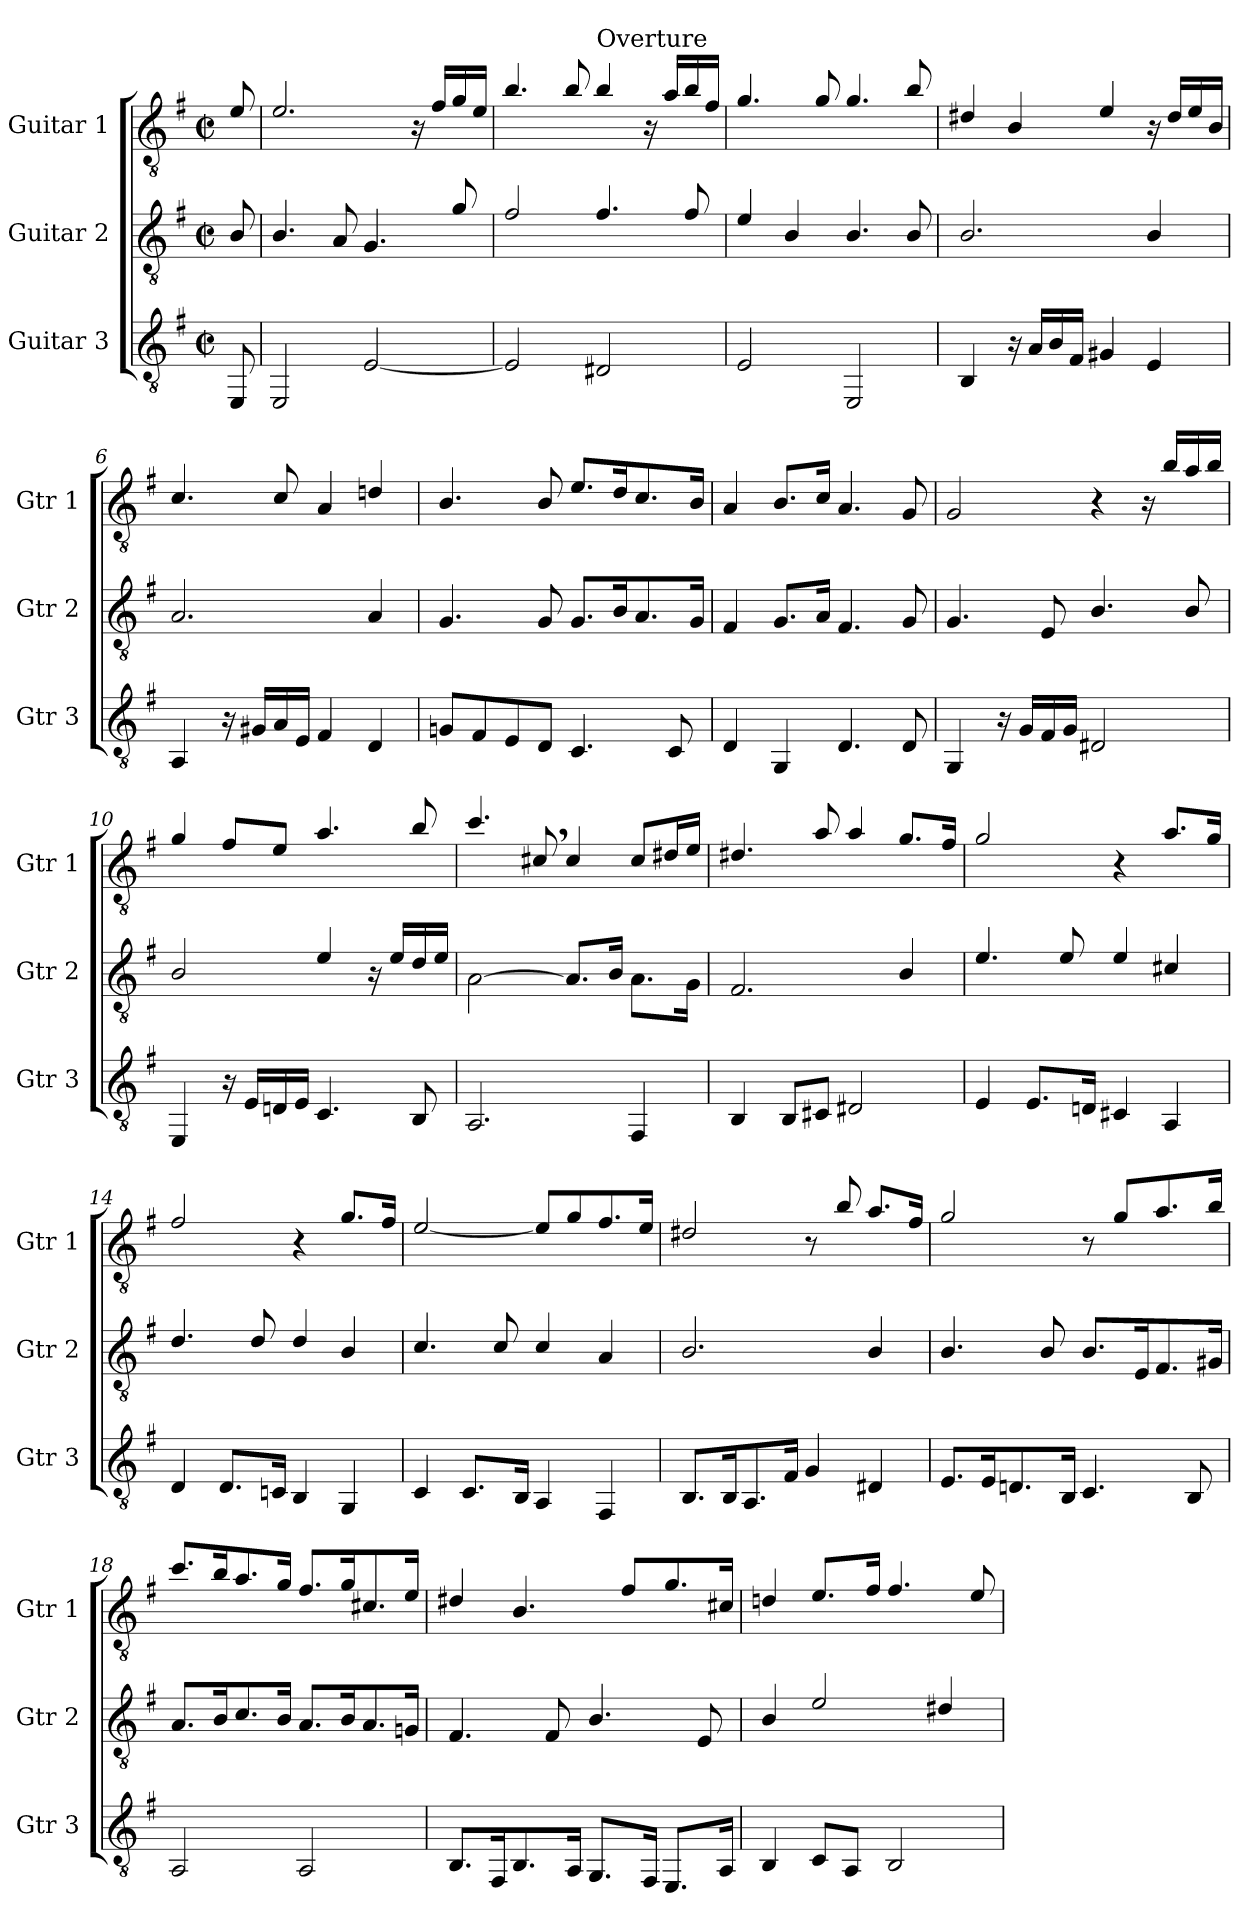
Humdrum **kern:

**kern	**kern	**kern
*part3	*part2	*part1
*staff3	*staff2	*staff1
*I"Guitar 3	*I"Guitar 2	*I"Guitar 1
*I'Gtr 3	*I'Gtr 2	*I'Gtr 1
!!LO:PB:g=z
*clefGv2	*clefGv2	*clefGv2
*ITrd7c12	*ITrd7c12	*ITrd7c12
*k[f#]	*k[f#]	*k[f#]
*e:	*e:	*e:
*M2/2	*M2/2	*M2/2
*met(c|)	*met(c|)	*met(c|)
*MM84	*MM84	*MM84
=1	=1	=1
8EEEi/	8BBi/	8Ei/
=2	=2	=2
2EEEi/	4.BBi/	2.Ei/
.	8AAi/	.
[<2EEi/	4.GGi/	.
.	.	16r
.	.	16F#i/LL
.	8Gi/	16Gi/
.	.	16Ei/JJ
=3	=3	=3
2EEi/]	2F#i/	4.Bi/
.	.	8Bi/
!	!	!LO:TX:a:t=Overture
2DD#Xi/	4.F#i/	4Bi/
.	.	16r
.	.	16Ai/LL
.	8F#i/	16Bi/
.	.	16F#i/JJ
=4	=4	=4
2EEi/	4Ei/	4.Gi/
.	4BBi/	.
.	.	8Gi/
2EEEi/	4.BBi/	4.Gi/
.	8BBi/	8Bi/
=5	=5	=5
4BBBi/	2.BBi/	4D#Xi/
16r	.	4BBi/
16AAi/LL	.	.
16BBi/	.	.
16FF#i/JJ	.	.
4GG#Xi/	.	4Ei/
4EEi/	4BBi/	16r
.	.	16D#i/LL
.	.	16Ei/
.	.	16BBi/JJ
=6	=6	=6
4AAAi/	2.AAi/	4.Ci/
16r	.	.
16GG#Xi/LL	.	.
16AAi/	.	8Ci/
16EEi/JJ	.	.
4FF#i/	.	4AAi/
4DDi/	4AAi/	4Dni/
!!LO:LB:g=z
=7	=7	=7
8GGni/L	4.GGi/	4.BBi/
8FF#i/	.	.
8EEi/	.	.
8DDi/J	8GGi/	8BBi/
4.CCi/	8.GGi/L	8.Ei/L
.	16BBi/K	16Di/K
.	8.AAi/	8.Ci/
8CCi/	.	.
.	16GGi/Jk	16BBi/Jk
=8	=8	=8
4DDi/	4FF#i/	4AAi/
4GGGi/	8.GGi/L	8.BBi/L
.	16AAi/Jk	16Ci/Jk
4.DDi/	4.FF#i/	4.AAi/
8DDi/	8GGi/	8GGi/
=9	=9	=9
4GGGi/	4.GGi/	2GGi/
16r	.	.
16GGi/LL	.	.
16FF#i/	8EEi/	.
16GGi/JJ	.	.
2DD#Xi/	4.BBi/	4r
.	.	16r
.	.	16Bi/LL
.	8BBi/	16Ai/
.	.	16Bi/JJ
=10	=10	=10
4EEEi/	2BBi/	4Gi/
16r	.	8F#i/L
16EEi/LL	.	.
16DDni/	.	8Ei/J
16EEi/JJ	.	.
4.CCi/	4Ei/	4.Ai/
.	16r	.
.	16Ei/LL	.
8BBBi/	16Di/	8Bi/
.	16Ei/JJ	.
=11	=11	=11
2.AAAi/	[<2AAi\	4.ci/
.	.	8C#X,i/
.	8.AAi/L]	4C#i/
.	16BBi/Jk	.
4FFF#i/	8.AAi\L	8C#i/L
.	.	16D#Xi/L
.	16GGi\Jk	16Ei/JJ
=12	=12	=12
4BBBi/	2.FF#i/	4.D#Xi/
8BBBi/L	.	.
8CC#Xi/J	.	8Ai/
2DD#Xi/	.	4Ai/
.	4BBi/	8.Gi/L
.	.	16F#i/Jk
!!LO:LB:g=z
=13	=13	=13
4EEi/	4.Ei/	2Gi/
8.EEi/L	.	.
.	8Ei/	.
16DDni/Jk	.	.
4CC#Xi/	4Ei/	4r
4AAAi/	4C#Xi/	8.Ai/L
.	.	16Gi/Jk
=14	=14	=14
4DDi/	4.Di/	2F#i/
8.DDi/L	.	.
.	8Di/	.
16CCni/Jk	.	.
4BBBi/	4Di/	4r
4GGGi/	4BBi/	8.Gi/L
.	.	16F#i/Jk
=15	=15	=15
4CCi/	4.Ci/	[>2Ei/
8.CCi/L	.	.
.	8Ci/	.
16BBBi/Jk	.	.
4AAAi/	4Ci/	8Ei/L]
.	.	8Gi/
4FFF#i/	4AAi/	8.F#i/
.	.	16Ei/Jk
=16	=16	=16
8.BBBi/L	2.BBi/	2D#Xi/
16BBBi/K	.	.
8.AAAi/	.	.
16FF#i/Jk	.	.
4GGi/	.	8r
.	.	8Bi/
4DD#Xi/	4BBi/	8.Ai/L
.	.	16F#i/Jk
=17	=17	=17
8.EEi/L	4.BBi/	2Gi/
16EEi/K	.	.
8.DDni/	.	.
.	8BBi/	.
16BBBi/Jk	.	.
4.CCi/	8.BBi/L	8r
.	.	8Gi/L
.	16EEi/K	.
.	8.FF#i/	8.Ai/
8BBBi/	.	.
.	16GG#Xi/Jk	16Bi/Jk
!!LO:LB:g=z
=18	=18	=18
2AAAi/	8.AAi/L	8.ci/L
.	16BBi/K	16Bi/K
.	8.Ci/	8.Ai/
.	16BBi/Jk	16Gi/Jk
2AAAi/	8.AAi/L	8.F#i/L
.	16BBi/K	16Gi/K
.	8.AAi/	8.C#Xi/
.	16GGni/Jk	16Ei/Jk
=19	=19	=19
8.BBBi/L	4.FF#i/	4D#Xi/
16FFF#i/K	.	.
8.BBBi/	.	4.BBi/
.	8FF#i/	.
16AAAi/Jk	.	.
8.GGGi/L	4.BBi/	.
.	.	8F#i/L
16FFF#i/Jk	.	.
8.EEEi/L	.	8.Gi/
.	8EEi/	.
16AAAi/Jk	.	16C#Xi/Jk
=20	=20	=20
4BBBi/	4BBi/	4Dni/
8CCi/L	2Ei/	8.Ei/L
8AAAi/J	.	.
.	.	16F#i/Jk
2BBBi/	.	4.F#i/
.	4D#Xi/	.
.	.	8Ei/
=	=	=
*-	*-	*-
